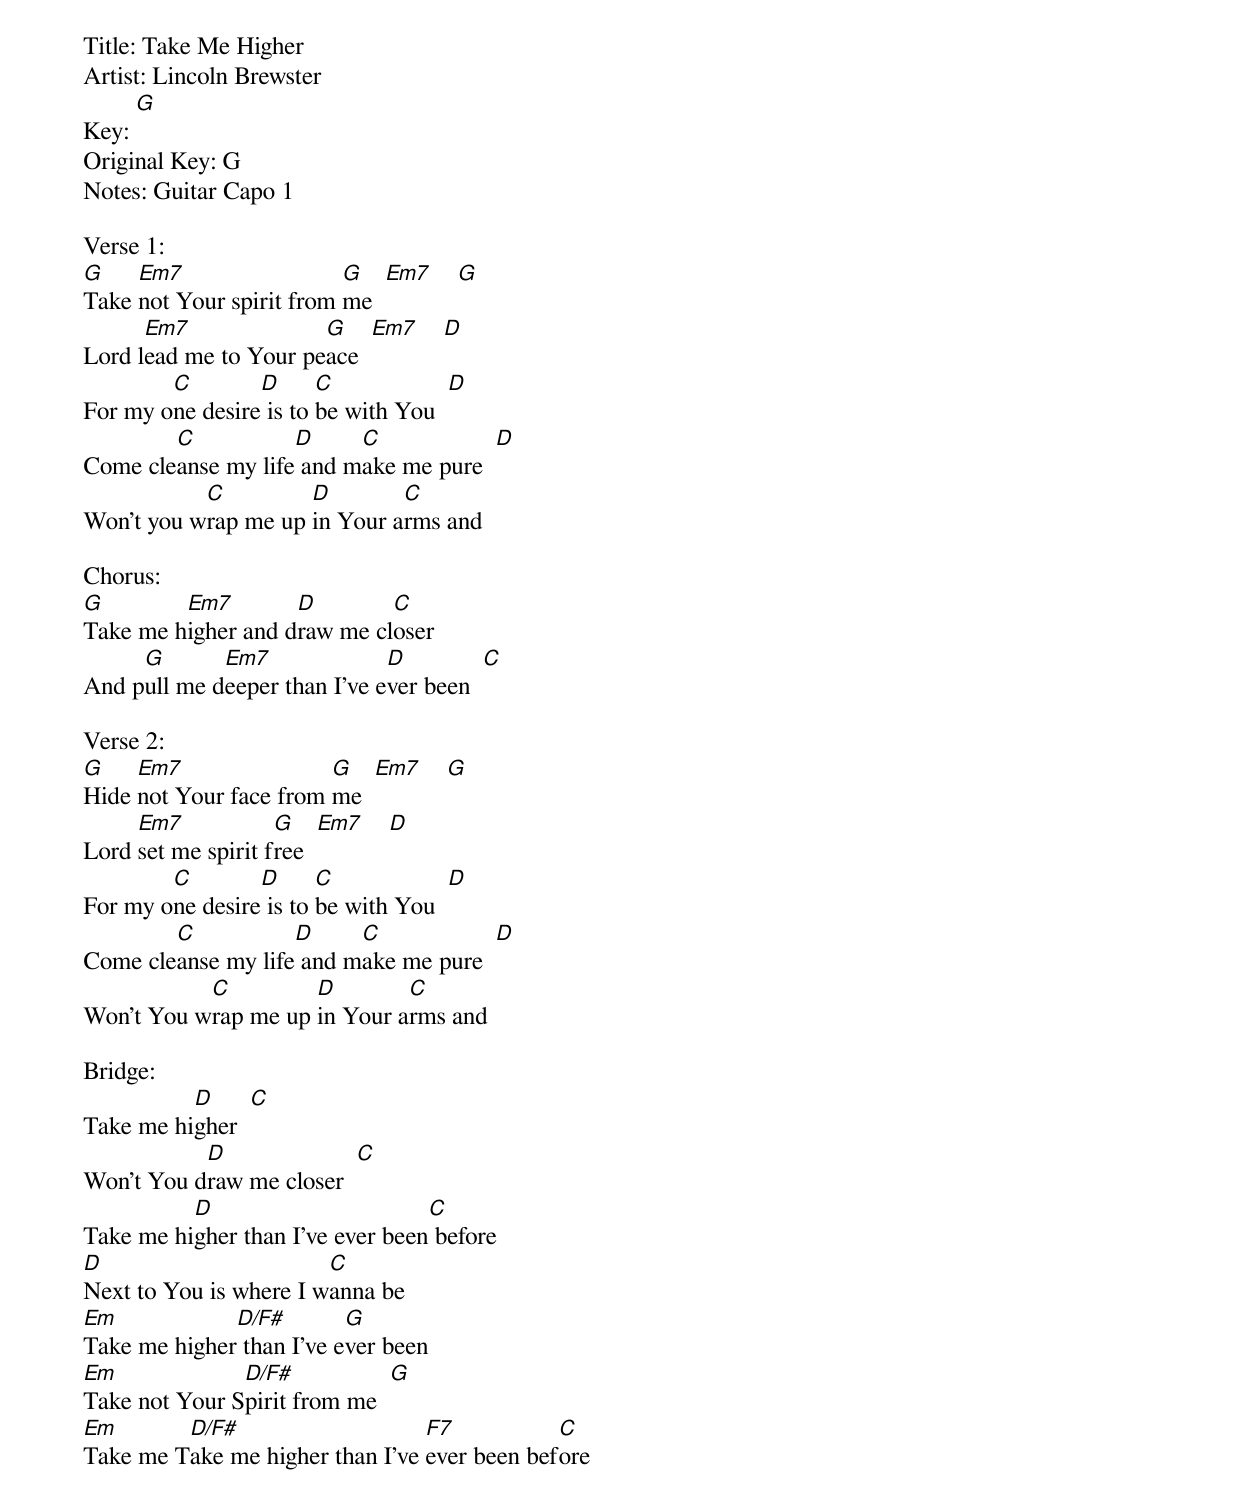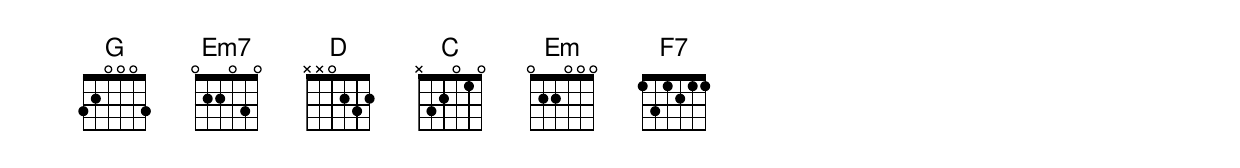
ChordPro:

Title: Take Me Higher
Artist: Lincoln Brewster
Key: [G]
Original Key: G
Notes: Guitar Capo 1

Verse 1:
[G]Take [Em7]not Your spirit from [G]me  [Em7]    [G]
Lord l[Em7]ead me to Your pe[G]ace  [Em7]    [D]
For my o[C]ne desire[D] is to [C]be with You  [D]
Come cle[C]anse my life[D] and m[C]ake me pure  [D]
Won't you w[C]rap me up [D]in Your a[C]rms and

Chorus:
[G]Take me h[Em7]igher and d[D]raw me cl[C]oser
And p[G]ull me d[Em7]eeper than I've e[D]ver been  [C]

Verse 2:
[G]Hide [Em7]not Your face from [G]me  [Em7]    [G]
Lord [Em7]set me spirit f[G]ree  [Em7]    [D]
For my o[C]ne desire[D] is to [C]be with You  [D]
Come cle[C]anse my life[D] and m[C]ake me pure  [D]
Won't You w[C]rap me up [D]in Your a[C]rms and

Bridge:
Take me hi[D]gher  [C]
Won't You d[D]raw me closer  [C]
Take me hi[D]gher than I've ever been[C] before
[D]Next to You is where I w[C]anna be
[Em]Take me higher[D/F#] than I've e[G]ver been
[Em]Take not Your S[D/F#]pirit from me  [G]
[Em]Take me T[D/F#]ake me higher than I've [F7]ever been bef[C]ore
